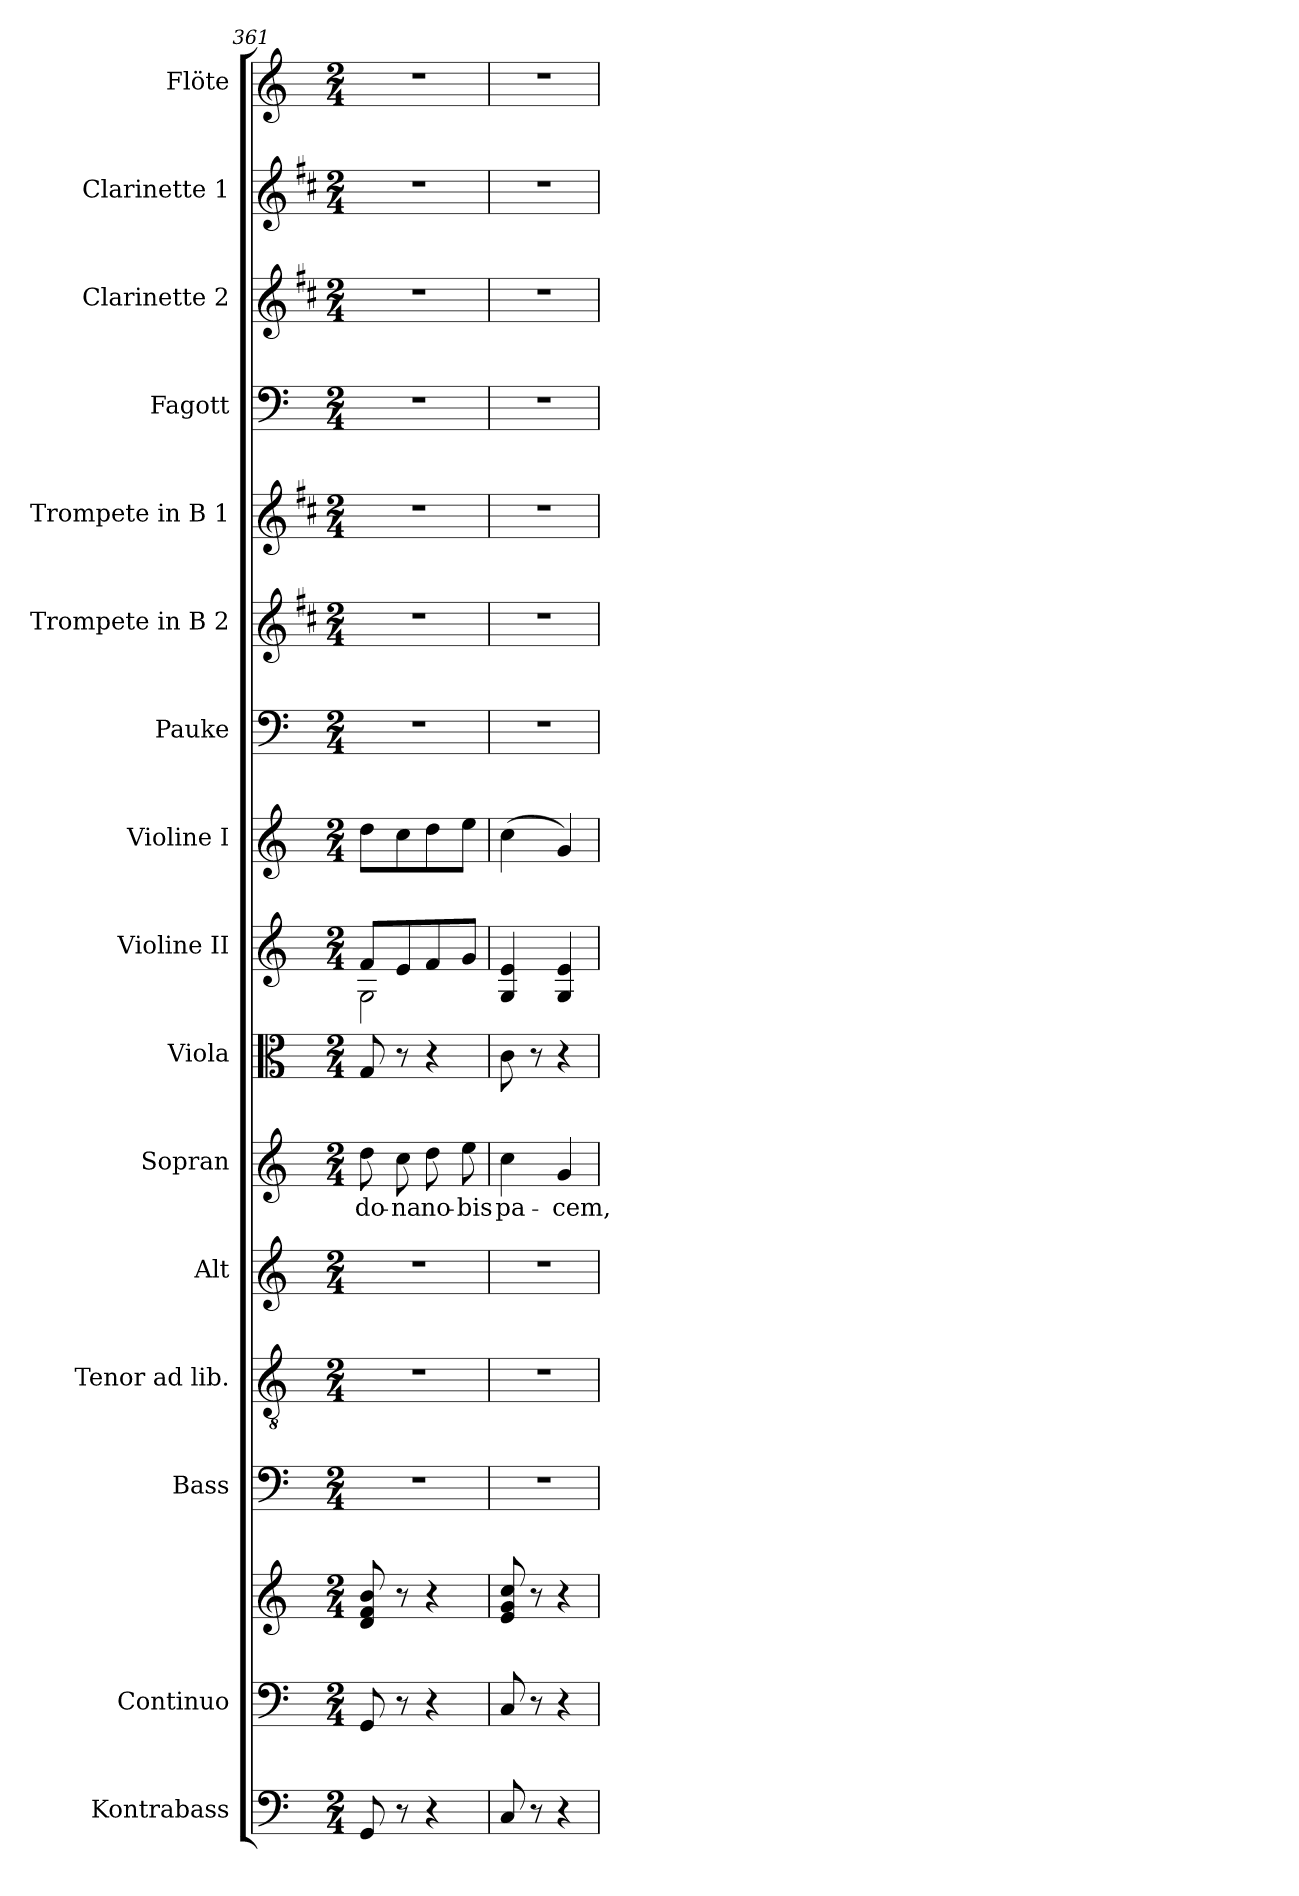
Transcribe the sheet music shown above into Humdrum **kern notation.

**kern	**kern	**kern	**kern	**kern	**kern	**kern	**text	**kern	**kern	**kern	**kern	**kern	**kern	**kern	**kern	**kern	**kern
*part16	*part15	*part15	*part14	*part13	*part12	*part11	*part11	*part10	*part9	*part8	*part7	*part6	*part5	*part4	*part3	*part2	*part1
*staff17	*staff16	*staff15	*staff14	*staff13	*staff12	*staff11	*staff11	*staff10	*staff9	*staff8	*staff7	*staff6	*staff5	*staff4	*staff3	*staff2	*staff1
*I"Kontrabass	*I"Continuo	*	*I"Bass	*I"Tenor ad lib.	*I"Alt	*I"Sopran	*	*I"Viola	*I"Violine II	*I"Violine I	*I"Pauke	*I"Trompete in B 2	*I"Trompete in B 1	*I"Fagott	*I"Clarinette 2	*I"Clarinette 1	*I"Flöte
*I'Kb.	*I'cont.	*	*I'B	*I'T	*I'A	*I'S	*	*I'Vla.	*I'Vl. II	*I'Vl. I	*I'Pk.	*	*	*I'Fg.	*I'Cl. 2	*I'Cl. 1	*I'Fl.
*clefF4	*clefF4	*clefG2	*clefF4	*clefGv2	*clefG2	*clefG2	*	*clefC3	*clefG2	*clefG2	*clefF4	*clefG2	*clefG2	*clefF4	*clefG2	*clefG2	*clefG2
*ITrd7c12	*	*	*	*	*	*	*	*	*	*	*	*ITrd1c2	*ITrd1c2	*	*ITrd1c2	*ITrd1c2	*
*k[]	*k[]	*k[]	*k[]	*k[]	*k[]	*k[]	*	*k[]	*k[]	*k[]	*k[]	*k[]	*k[]	*k[]	*k[]	*k[]	*k[]
*C:	*C:	*C:	*C:	*C:	*C:	*C:	*	*C:	*C:	*C:	*C:	*C:	*C:	*C:	*C:	*C:	*C:
*M2/4	*M2/4	*M2/4	*M2/4	*M2/4	*M2/4	*M2/4	*	*M2/4	*M2/4	*M2/4	*M2/4	*M2/4	*M2/4	*M2/4	*M2/4	*M2/4	*M2/4
=361	=361	=361	=361	=361	=361	=361	=361	=361	=361	=361	=361	=361	=361	=361	=361	=361	=361
!	!	!	!	!	!	!	!LO:LY:b	!	!	!	!	!	!	!	!	!	!
*	*	*	*	*	*	*	*	*	*^	*	*	*	*	*	*	*	*
8GGG/	8GG/	8d/ 8f/ 8b/	2r	2r	2r	8dd\	do-	8G/	8f/L	2G\	8dd\L	2r	2r	2r	2r	2r	2r	2r
!	!	!	!	!	!	!	!LO:LY:b	!	!	!	!	!	!	!	!	!	!	!
8r	8r	8r	.	.	.	8cc\	-na	8r	8e/	.	8cc\	.	.	.	.	.	.	.
!	!	!	!	!	!	!	!LO:LY:b	!	!	!	!	!	!	!	!	!	!	!
4r	4r	4r	.	.	.	8dd\	no-	4r	8f/	.	8dd\	.	.	.	.	.	.	.
!	!	!	!	!	!	!	!LO:LY:b	!	!	!	!	!	!	!	!	!	!	!
.	.	.	.	.	.	8ee\	-bis	.	8g/J	.	8ee\J	.	.	.	.	.	.	.
*	*	*	*	*	*	*	*	*	*v	*v	*	*	*	*	*	*	*	*
=362	=362	=362	=362	=362	=362	=362	=362	=362	=362	=362	=362	=362	=362	=362	=362	=362	=362
!	!	!	!	!	!	!	!LO:LY:b	!	!	!	!	!	!	!	!	!	!
8CC/	8C/	8e/ 8g/ 8cc/	2r	2r	2r	4cc\	pa-	8c\	4G/ 4e/	(>4cc\	2r	2r	2r	2r	2r	2r	2r
8r	8r	8r	.	.	.	.	.	8r	.	.	.	.	.	.	.	.	.
!	!	!	!	!	!	!	!LO:LY:b	!	!	!	!	!	!	!	!	!	!
4r	4r	4r	.	.	.	4g/	-cem,	4r	4G/ 4e/	4g/)	.	.	.	.	.	.	.
=	=	=	=	=	=	=	=	=	=	=	=	=	=	=	=	=	=
*-	*-	*-	*-	*-	*-	*-	*-	*-	*-	*-	*-	*-	*-	*-	*-	*-	*-
